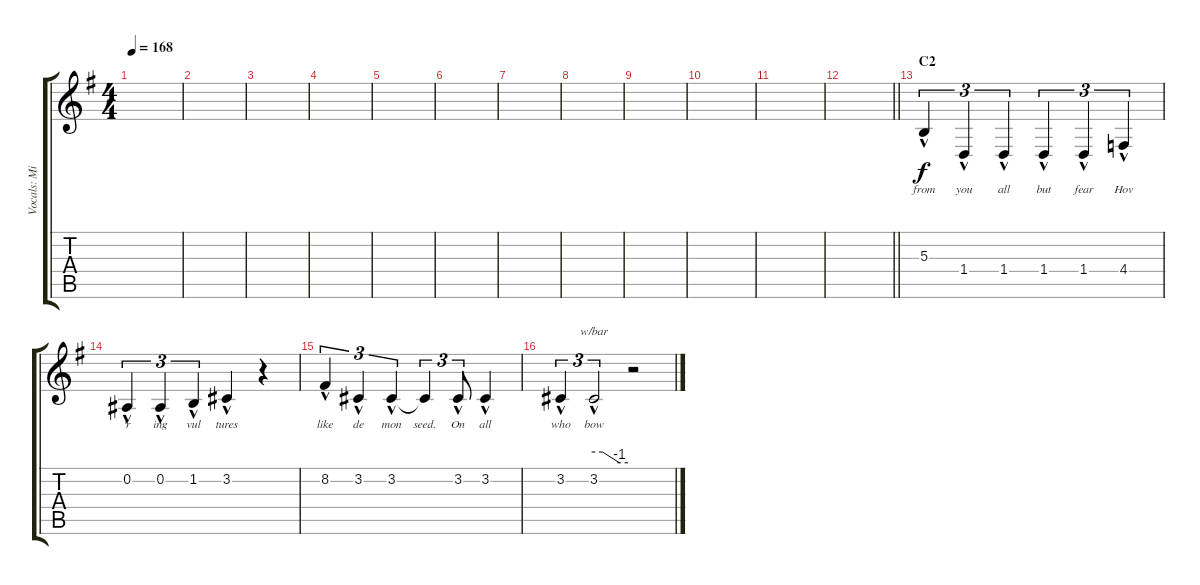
\track ("Vocals: Midnight" "Vocals: Mi") {instrument lead2sawtooth}
\staff {score tabs}
\tuning (Eb4 Bb3 Gb3 Db3 Ab2 Eb2) {hide}
\ts (4 4)
\tempo 168
\clef g2
\ks g
|
|
|
|
|
|
|
|
|
|
|
\barLineRight lightlight
|
\section ("" "C2")
5.3{hac}.4{tu (3 2) lyrics (0 "from") lyrics (1 "") lyrics (2 "") lyrics (3 "") lyrics (4 "")} 1.4{hac}.4{tu (3 2) lyrics (0 "you") lyrics (1 "") lyrics (2 "") lyrics (3 "") lyrics (4 "")} 1.4{hac}.4{tu (3 2) lyrics (0 "all") lyrics (1 "") lyrics (2 "") lyrics (3 "") lyrics (4 "")} 1.4{hac}.4{tu (3 2) lyrics (0 "but") lyrics (1 "") lyrics (2 "") lyrics (3 "") lyrics (4 "")} 1.4{hac}.4{tu (3 2) lyrics (0 "fear") lyrics (1 "") lyrics (2 "") lyrics (3 "") lyrics (4 "")} 4.4{hac}.4{tu (3 2) lyrics (0 "Hov") lyrics (1 "") lyrics (2 "") lyrics (3 "") lyrics (4 "")} |
0.2{hac}.4{tu (3 2) lyrics (0 "'r") lyrics (1 "") lyrics (2 "") lyrics (3 "") lyrics (4 "")} 0.2{hac}.4{tu (3 2) lyrics (0 "ing") lyrics (1 "") lyrics (2 "") lyrics (3 "") lyrics (4 "")} 1.2{hac}.4{tu (3 2) lyrics (0 "vul") lyrics (1 "") lyrics (2 "") lyrics (3 "") lyrics (4 "")} 3.2{hac}.4{lyrics (0 "tures") lyrics (1 "") lyrics (2 "") lyrics (3 "") lyrics (4 "")} r.4 |
8.2{hac}.4{tu (3 2) lyrics (0 "like") lyrics (1 "") lyrics (2 "") lyrics (3 "") lyrics (4 "")} 3.2{hac}.4{tu (3 2) lyrics (0 "de") lyrics (1 "") lyrics (2 "") lyrics (3 "") lyrics (4 "")} 3.2{hac}.4{tu (3 2) lyrics (0 "mon") lyrics (1 "") lyrics (2 "") lyrics (3 "") lyrics (4 "")} 3.2{t}.4{tu (3 2) lyrics (0 "seed.") lyrics (1 "") lyrics (2 "") lyrics (3 "") lyrics (4 "")} 3.2{hac}.8{tu (3 2) lyrics (0 "On") lyrics (1 "") lyrics (2 "") lyrics (3 "") lyrics (4 "")} 3.2{hac}.4{lyrics (0 "all") lyrics (1 "") lyrics (2 "") lyrics (3 "") lyrics (4 "")} |
3.2{hac}.4{tu (3 2) lyrics (0 "who") lyrics (1 "") lyrics (2 "") lyrics (3 "") lyrics (4 "")} 3.2{hac}.2{tu (3 2) tbe (custom default 0 0 15 0 45 -4 60 -4) lyrics (0 "bow") lyrics (1 "") lyrics (2 "") lyrics (3 "") lyrics (4 "")} r.2
